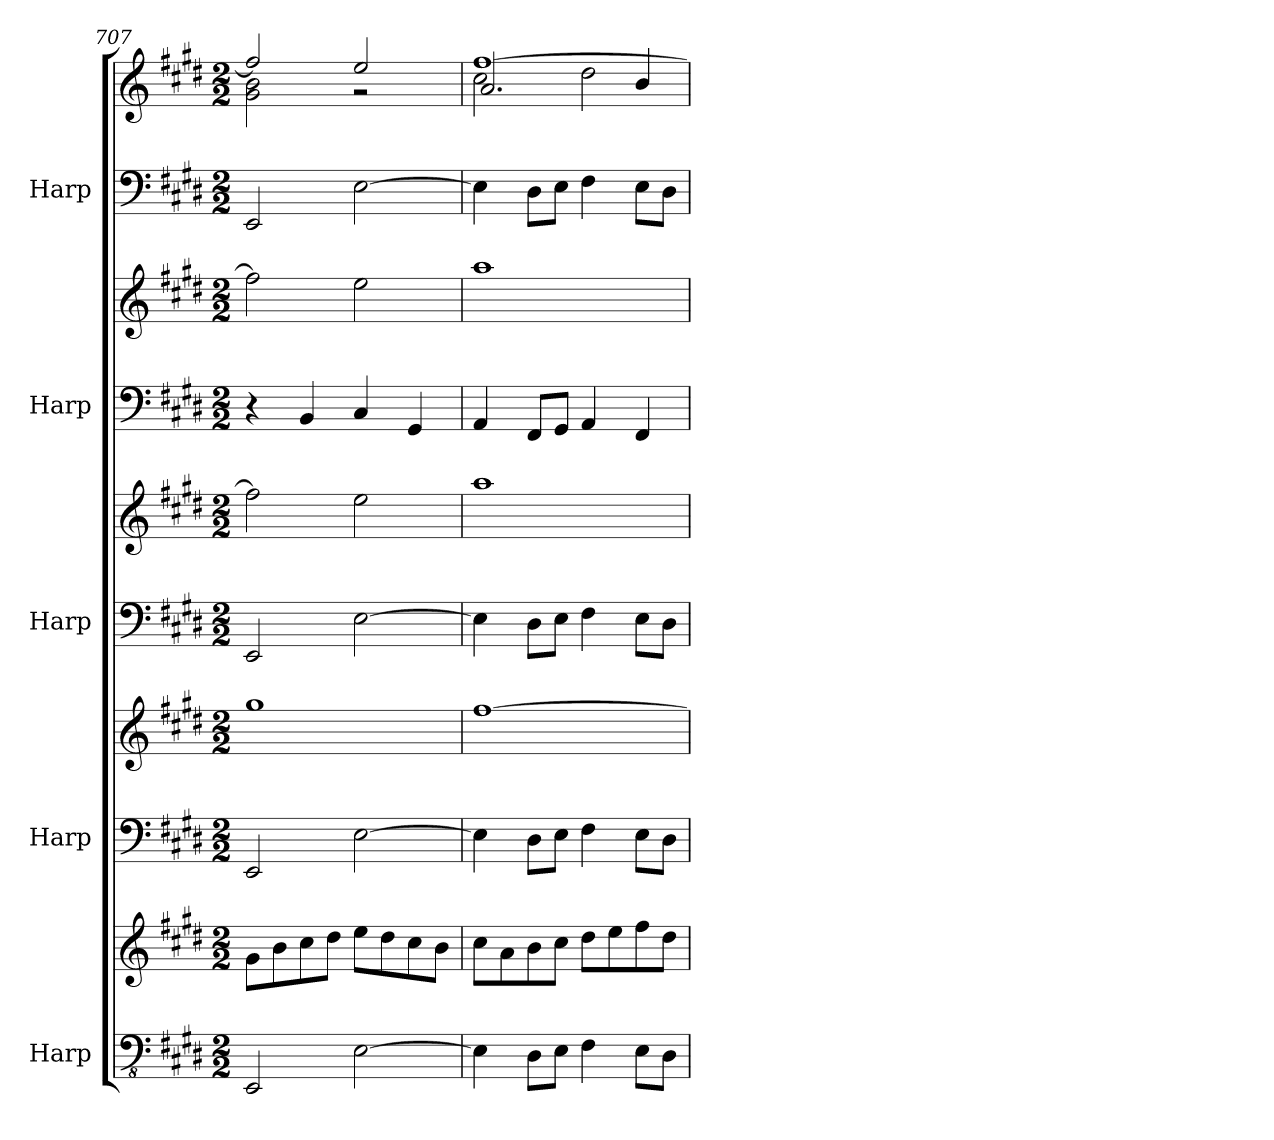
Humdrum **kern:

**kern	**kern	**kern	**kern	**kern	**kern	**kern	**kern	**kern	**kern
*part5	*part5	*part4	*part4	*part3	*part3	*part2	*part2	*part1	*part1
*staff10	*staff9	*staff8	*staff7	*staff6	*staff5	*staff4	*staff3	*staff2	*staff1
*I"Harp	*	*I"Harp	*	*I"Harp	*	*I"Harp	*	*I"Harp	*
*I'Hp	*	*I'Hp	*	*I'Hp	*	*I'Hp	*	*I'Hp	*
!!LO:PB:g=z
*clefFv4	*clefG2	*clefF4	*clefG2	*clefF4	*clefG2	*clefF4	*clefG2	*clefF4	*clefG2
*k[f#c#g#d#]	*k[f#c#g#d#]	*k[f#c#g#d#]	*k[f#c#g#d#]	*k[f#c#g#d#]	*k[f#c#g#d#]	*k[f#c#g#d#]	*k[f#c#g#d#]	*k[f#c#g#d#]	*k[f#c#g#d#]
*M2/2	*M2/2	*M2/2	*M2/2	*M2/2	*M2/2	*M2/2	*M2/2	*M2/2	*M2/2
=707	=707	=707	=707	=707	=707	=707	=707	=707	=707
*	*	*	*	*	*	*	*	*	*^
2EEE/	8g#\L	2EE/	1gg#	2EE/	2ff#\]	4r	2ff#\]	2EE/	2ff#/]	2g#\ 2b\
.	8b\	.	.	.	.	.	.	.	.	.
.	8cc#\	.	.	.	.	4BB/	.	.	.	.
.	8dd#\J	.	.	.	.	.	.	.	.	.
[2EE\	8ee\L	[2E\	.	[2E\	2ee\	4C#/	2ee\	[2E\	2ee/	2r
.	8dd#\	.	.	.	.	.	.	.	.	.
.	8cc#\	.	.	.	.	4GG#/	.	.	.	.
.	8b\J	.	.	.	.	.	.	.	.	.
=708	=708	=708	=708	=708	=708	=708	=708	=708	=708	=708
*	*	*	*	*	*	*	*	*	*	*^
4EE\]	8cc#\L	4E\]	[1ff#	4E\]	1aa	4AA/	1aa	4E\]	[1ff#	2cc#\	2.a/
.	8a\	.	.	.	.	.	.	.	.	.	.
8DD#\L	8b\	8D#\L	.	8D#\L	.	8FF#/L	.	8D#\L	.	.	.
8EE\J	8cc#\J	8E\J	.	8E\J	.	8GG#/J	.	8E\J	.	.	.
4FF#\	8dd#\L	4F#\	.	4F#\	.	4AA/	.	4F#\	.	2dd#\	.
.	8ee\	.	.	.	.	.	.	.	.	.	.
8EE\L	8ff#\	8E\L	.	8E\L	.	4FF#/	.	8E\L	.	.	4b/
8DD#\J	8dd#\J	8D#\J	.	8D#\J	.	.	.	8D#\J	.	.	.
*	*	*	*	*	*	*	*	*	*v	*v	*v
=	=	=	=	=	=	=	=	=	=
*-	*-	*-	*-	*-	*-	*-	*-	*-	*-
